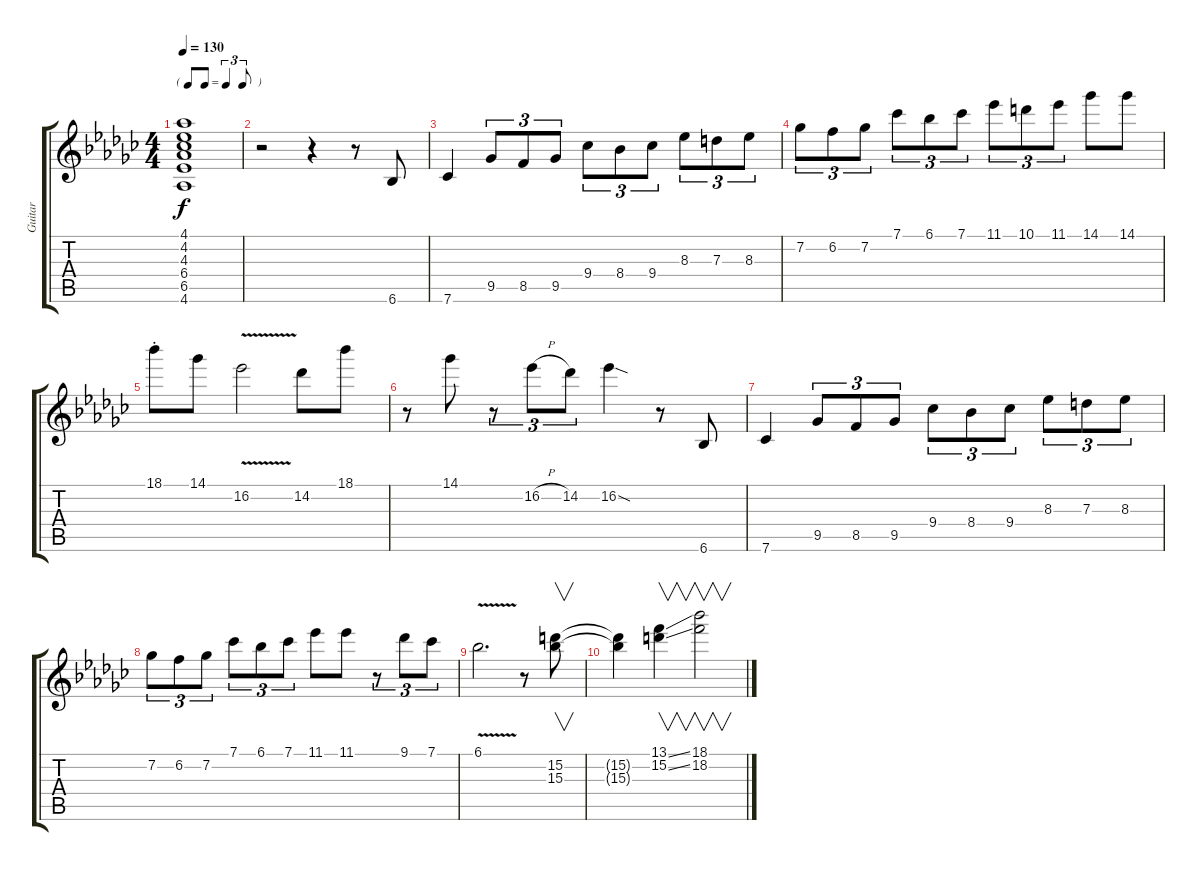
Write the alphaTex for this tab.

\track ("Guitar" "Guitar") {instrument overdrivenguitar}
\staff {score tabs}
\tuning (E4 B3 G3 D3 A2 E2) {hide}
\ts (4 4)
\tf triplet8th
\tempo 130
\clef g2
\ks gb
(4.1 4.2 4.3 6.4 6.5 4.6).1{dy f} |
r.2 r.4 r.8 6.6.8 |
7.6.4 9.5.8{tu (3 2)} 8.5.8{tu (3 2)} 9.5.8{tu (3 2)} 9.4.8{tu (3 2)} 8.4.8{tu (3 2)} 9.4.8{tu (3 2)} 8.3.8{tu (3 2)} 7.3.8{tu (3 2)} 8.3.8{tu (3 2)} |
7.2.8{tu (3 2)} 6.2.8{tu (3 2)} 7.2.8{tu (3 2)} 7.1.8{tu (3 2)} 6.1.8{tu (3 2)} 7.1.8{tu (3 2)} 11.1.8{tu (3 2)} 10.1.8{tu (3 2)} 11.1.8{tu (3 2)} 14.1.8 14.1.8 |
18.1{st}.8 14.1.8 16.2{v}.2 14.2.8 18.1.8 |
r.8 14.1.8 r.8{tu (3 2)} 16.2{h}.8{tu (3 2)} 14.2.8{tu (3 2)} 16.2{sod}.4 r.8 6.6.8 |
7.6.4 9.5.8{tu (3 2)} 8.5.8{tu (3 2)} 9.5.8{tu (3 2)} 9.4.8{tu (3 2)} 8.4.8{tu (3 2)} 9.4.8{tu (3 2)} 8.3.8{tu (3 2)} 7.3.8{tu (3 2)} 8.3.8{tu (3 2)} |
7.2.8{tu (3 2)} 6.2.8{tu (3 2)} 7.2.8{tu (3 2)} 7.1.8{tu (3 2)} 6.1.8{tu (3 2)} 7.1.8{tu (3 2)} 11.1.8 11.1.8 r.8{tu (3 2)} 9.1.8{tu (3 2)} 7.1.8{tu (3 2)} |
6.1{v}.2{d} r.8 (15.2 15.3).8{v} |
(15.2{t} 15.3{t}).4 (13.1{ss} 15.2{ss}).4{v} (18.1 18.2).2{v}
